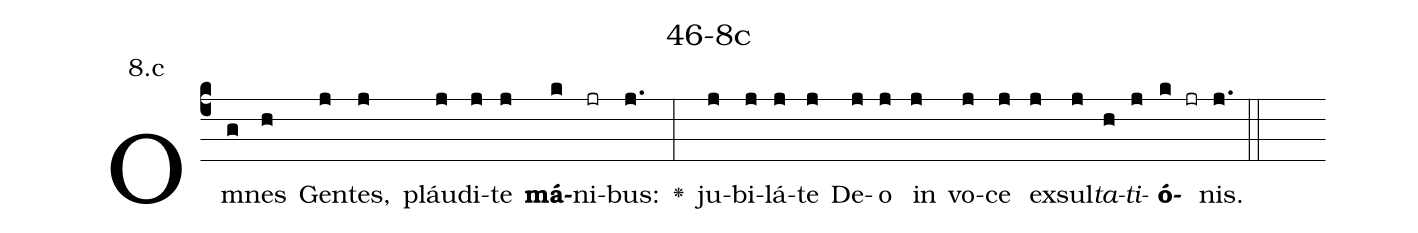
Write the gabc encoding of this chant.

name: 46-8c;
annotation: 8.c;
%%
(c4)Om(g)nes(h) Gen(j)tes,(j) pláu(j)di(j)te(j) <b>má</b>(k)ni(jr)bus:(j.) <v>\greheightstar</v>(:) ju(j)bi(j)lá(j)te(j) De(j)o(j) in(j) vo(j)ce(j) ex(j)sul(j)<i>ta</i>(h)<i>ti</i>(j)<b>ó</b>(k jr)nis.(j.) (::)


%E(j) u(j) o(h) u(j) a(k) e.(j.) (::)
